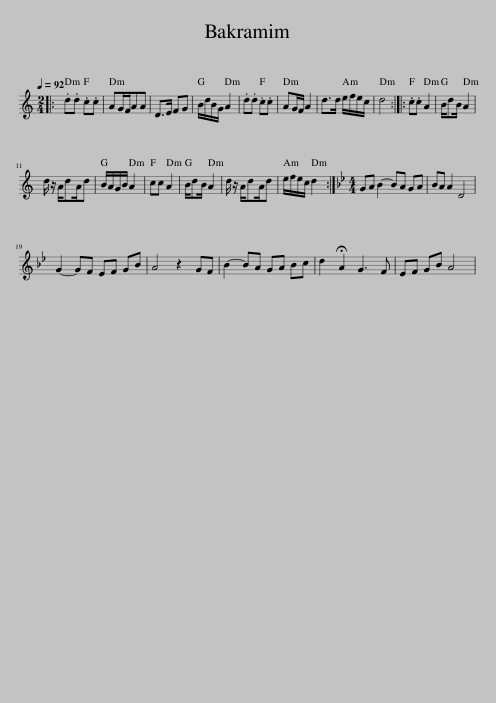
X:1
L:1/8
Q:1/4=92
M:2/4
I:linebreak $
K:C
V:1 treble
V:1
|: .d.d .c.c | AG/F/AA | D>E FG | B/d/B/G/ A2 | .d.d .c.c | %5
 AG/F/ A2 | d>d e/f/e/c/ | d4 :: .c.c A2 | B/dB/ A2 |$ %10
 d/ z/ A/dA/d | B/A/G/B/ A2 | cc A2 | B/dB/ A2 | d/ z/ A/dA/d | %15
 e/f/e/c/ d2 :|[K:Gmin][M:4/4] GA B2- BA GA | BA A2 D4 |$ G2- GF EF GB | A4 z2 GF | %20
 B2- BA GA Bc | d2 !fermata!A2 G3 F | EF GB A4 | %23
